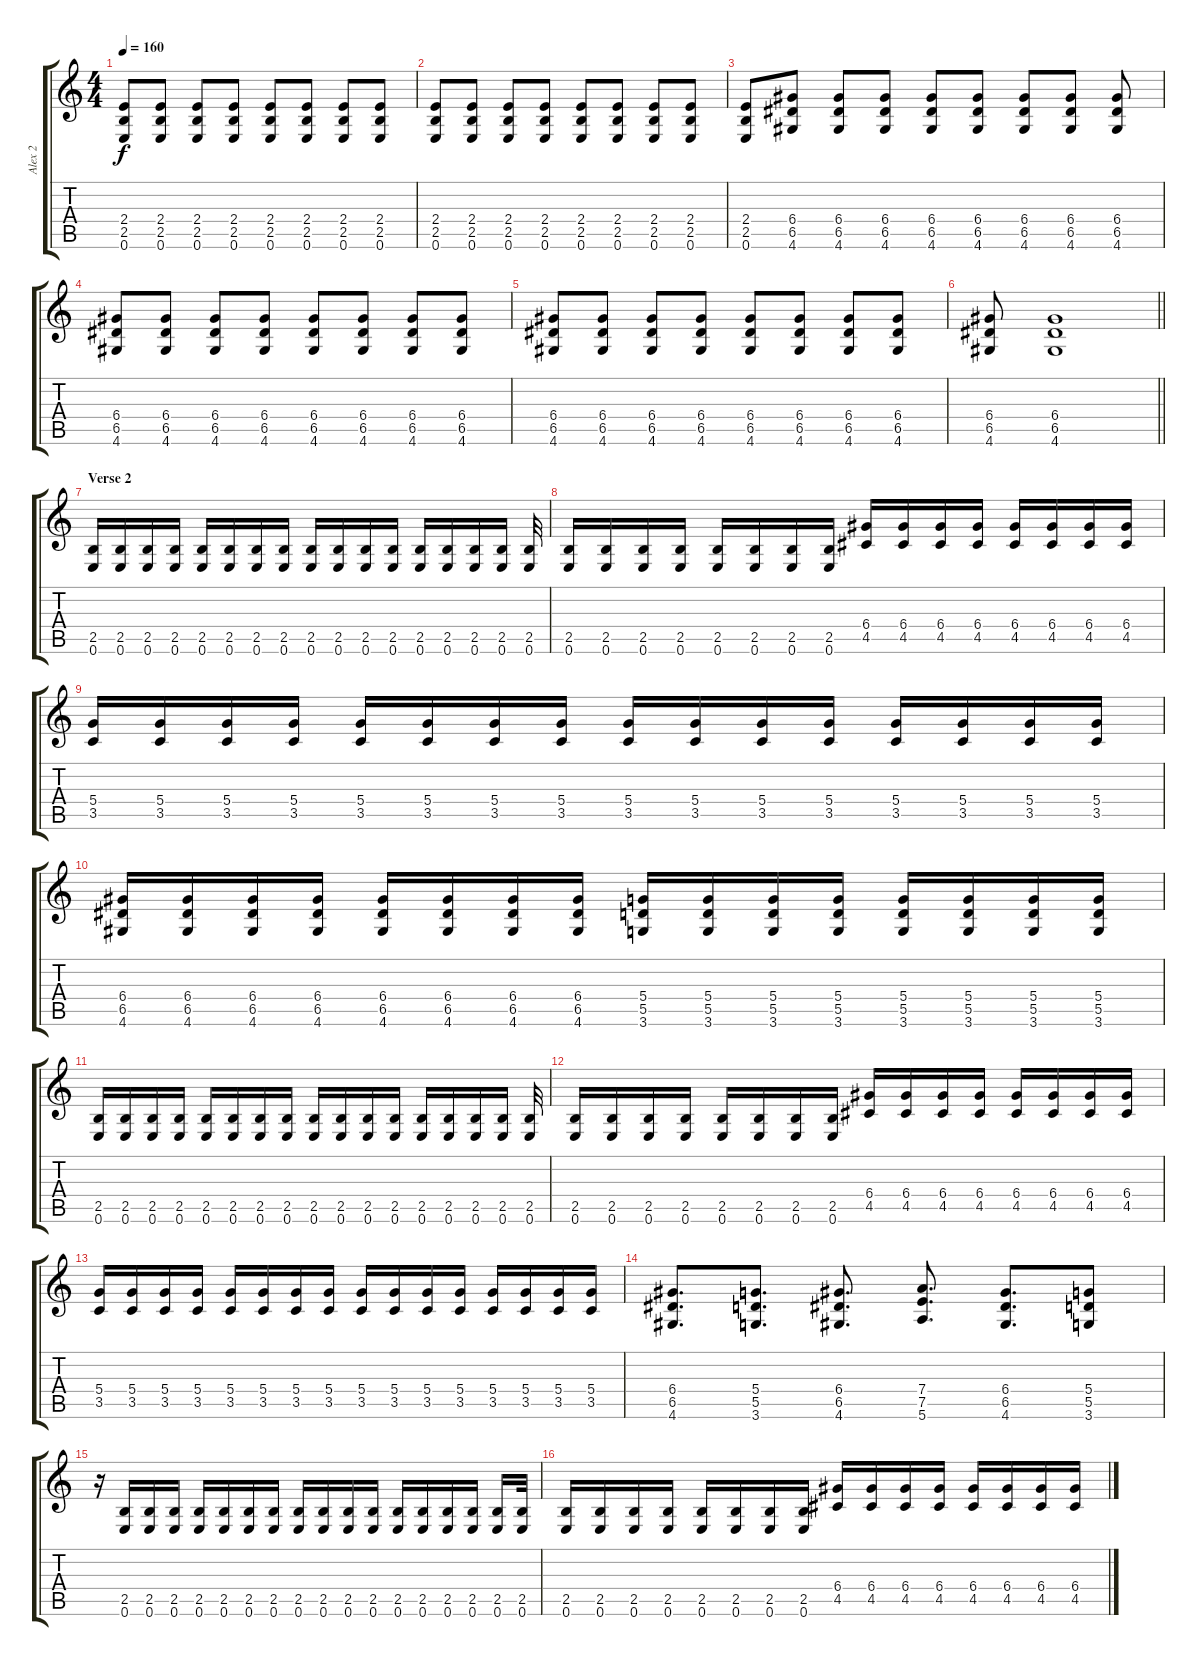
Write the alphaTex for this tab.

\track ("Alex 2" "Alex 2") {instrument overdrivenguitar}
\staff {score tabs}
\tuning (E4 B3 G3 D3 A2 E2) {hide}
\ts (4 4)
\tempo 160
\clef g2
\ks c
(2.4 2.5 0.6).8{dy f} (2.4 2.5 0.6).8 (2.4 2.5 0.6).8 (2.4 2.5 0.6).8 (2.4 2.5 0.6).8 (2.4 2.5 0.6).8 (2.4 2.5 0.6).8 (2.4 2.5 0.6).8 |
(2.4 2.5 0.6).8 (2.4 2.5 0.6).8 (2.4 2.5 0.6).8 (2.4 2.5 0.6).8 (2.4 2.5 0.6).8 (2.4 2.5 0.6).8 (2.4 2.5 0.6).8 (2.4 2.5 0.6).8 |
(2.4 2.5 0.6).8 (6.4 6.5 4.6).8 (6.4 6.5 4.6).8 (6.4 6.5 4.6).8 (6.4 6.5 4.6).8 (6.4 6.5 4.6).8 (6.4 6.5 4.6).8 (6.4 6.5 4.6).8 (6.4 6.5 4.6).8 |
(6.4 6.5 4.6).8 (6.4 6.5 4.6).8 (6.4 6.5 4.6).8 (6.4 6.5 4.6).8 (6.4 6.5 4.6).8 (6.4 6.5 4.6).8 (6.4 6.5 4.6).8 (6.4 6.5 4.6).8 |
(6.4 6.5 4.6).8 (6.4 6.5 4.6).8 (6.4 6.5 4.6).8 (6.4 6.5 4.6).8 (6.4 6.5 4.6).8 (6.4 6.5 4.6).8 (6.4 6.5 4.6).8 (6.4 6.5 4.6).8 |
\barLineRight lightlight
(6.4 6.5 4.6).8 (6.4 6.5 4.6).1 |
\section ("" "Verse 2")
(2.5 0.6).16 (2.5 0.6).16 (2.5 0.6).16 (2.5 0.6).16 (2.5 0.6).16 (2.5 0.6).16 (2.5 0.6).16 (2.5 0.6).16 (2.5 0.6).16 (2.5 0.6).16 (2.5 0.6).16 (2.5 0.6).16 (2.5 0.6).16 (2.5 0.6).16 (2.5 0.6).16 (2.5 0.6).16 (2.5 0.6).32 |
(2.5 0.6).16 (2.5 0.6).16 (2.5 0.6).16 (2.5 0.6).16 (2.5 0.6).16 (2.5 0.6).16 (2.5 0.6).16 (2.5 0.6).16 (6.4 4.5).16 (6.4 4.5).16 (6.4 4.5).16 (6.4 4.5).16 (6.4 4.5).16 (6.4 4.5).16 (6.4 4.5).16 (6.4 4.5).16 |
(5.4 3.5).16 (5.4 3.5).16 (5.4 3.5).16 (5.4 3.5).16 (5.4 3.5).16 (5.4 3.5).16 (5.4 3.5).16 (5.4 3.5).16 (5.4 3.5).16 (5.4 3.5).16 (5.4 3.5).16 (5.4 3.5).16 (5.4 3.5).16 (5.4 3.5).16 (5.4 3.5).16 (5.4 3.5).16 |
(6.4 6.5 4.6).16 (6.4 6.5 4.6).16 (6.4 6.5 4.6).16 (6.4 6.5 4.6).16 (6.4 6.5 4.6).16 (6.4 6.5 4.6).16 (6.4 6.5 4.6).16 (6.4 6.5 4.6).16 (5.4 5.5 3.6).16 (5.4 5.5 3.6).16 (5.4 5.5 3.6).16 (5.4 5.5 3.6).16 (5.4 5.5 3.6).16 (5.4 5.5 3.6).16 (5.4 5.5 3.6).16 (5.4 5.5 3.6).16 |
(2.5 0.6).16 (2.5 0.6).16 (2.5 0.6).16 (2.5 0.6).16 (2.5 0.6).16 (2.5 0.6).16 (2.5 0.6).16 (2.5 0.6).16 (2.5 0.6).16 (2.5 0.6).16 (2.5 0.6).16 (2.5 0.6).16 (2.5 0.6).16 (2.5 0.6).16 (2.5 0.6).16 (2.5 0.6).16 (2.5 0.6).32 |
(2.5 0.6).16 (2.5 0.6).16 (2.5 0.6).16 (2.5 0.6).16 (2.5 0.6).16 (2.5 0.6).16 (2.5 0.6).16 (2.5 0.6).16 (6.4 4.5).16 (6.4 4.5).16 (6.4 4.5).16 (6.4 4.5).16 (6.4 4.5).16 (6.4 4.5).16 (6.4 4.5).16 (6.4 4.5).16 |
(5.4 3.5).16 (5.4 3.5).16 (5.4 3.5).16 (5.4 3.5).16 (5.4 3.5).16 (5.4 3.5).16 (5.4 3.5).16 (5.4 3.5).16 (5.4 3.5).16 (5.4 3.5).16 (5.4 3.5).16 (5.4 3.5).16 (5.4 3.5).16 (5.4 3.5).16 (5.4 3.5).16 (5.4 3.5).16 |
(6.4 6.5 4.6).8{d} (5.4 5.5 3.6).8{d} (6.4 6.5 4.6).8{d} (7.4 7.5 5.6).8{d} (6.4 6.5 4.6).8{d} (5.4 5.5 3.6).8 |
r.16 (2.5 0.6).16 (2.5 0.6).16 (2.5 0.6).16 (2.5 0.6).16 (2.5 0.6).16 (2.5 0.6).16 (2.5 0.6).16 (2.5 0.6).16 (2.5 0.6).16 (2.5 0.6).16 (2.5 0.6).16 (2.5 0.6).16 (2.5 0.6).16 (2.5 0.6).16 (2.5 0.6).16 (2.5 0.6).16 (2.5 0.6).32 |
(2.5 0.6).16 (2.5 0.6).16 (2.5 0.6).16 (2.5 0.6).16 (2.5 0.6).16 (2.5 0.6).16 (2.5 0.6).16 (2.5 0.6).16 (6.4 4.5).16 (6.4 4.5).16 (6.4 4.5).16 (6.4 4.5).16 (6.4 4.5).16 (6.4 4.5).16 (6.4 4.5).16 (6.4 4.5).16
